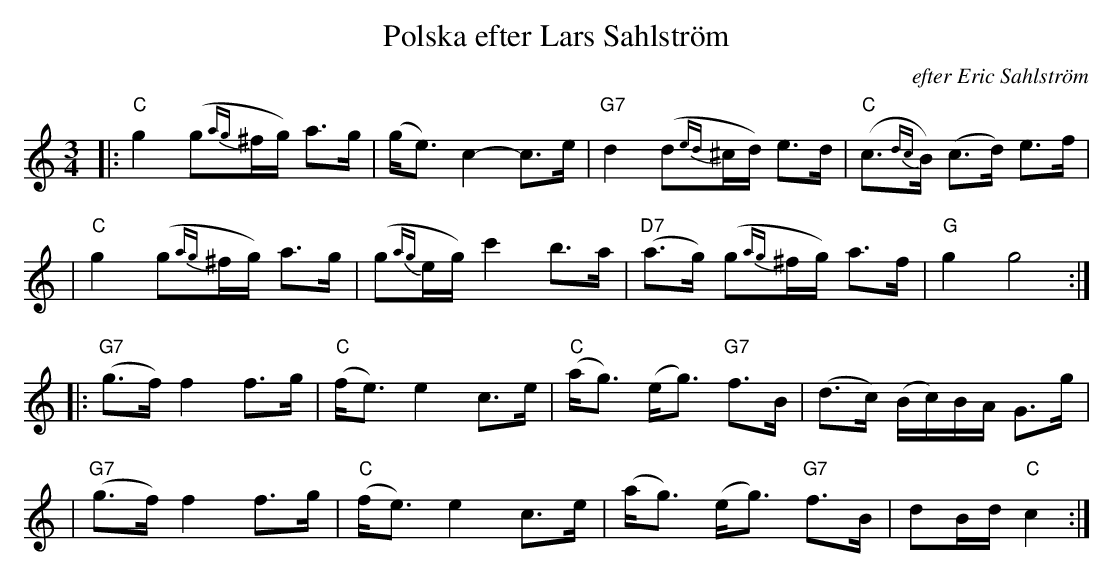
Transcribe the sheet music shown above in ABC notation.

X:1
T: Polska efter Lars Sahlstr\"om
O: efter Eric Sahlstr\"om
M: 3/4
L: 1/16
K: C
|: "C"g4 (g2{ag}^fg) a3g | (ge3) c4- c3e | "G7"d4 (d2{ed}^cd) e3d | "C"(c3{dc}B) (c3d) e3f |
|  "C"g4 (g2{ag}^fg) a3g | (g2{ag}eg) c'4 b3a | "D7"(a3g) (g2{ag}^fg) a3f | "G"g4 g8 :|
|: "G7"(g3f) f4 f3g | "C"(fe3) e4 c3e | "C"(ag3) (eg3) "G7"f3B | (d3c) (Bc)BA G3g |
|  "G7"(g3f) f4 f3g | "C"(fe3) e4 c3e | (ag3) (eg3) "G7"f3B | d2Bd "C"c4 :|
